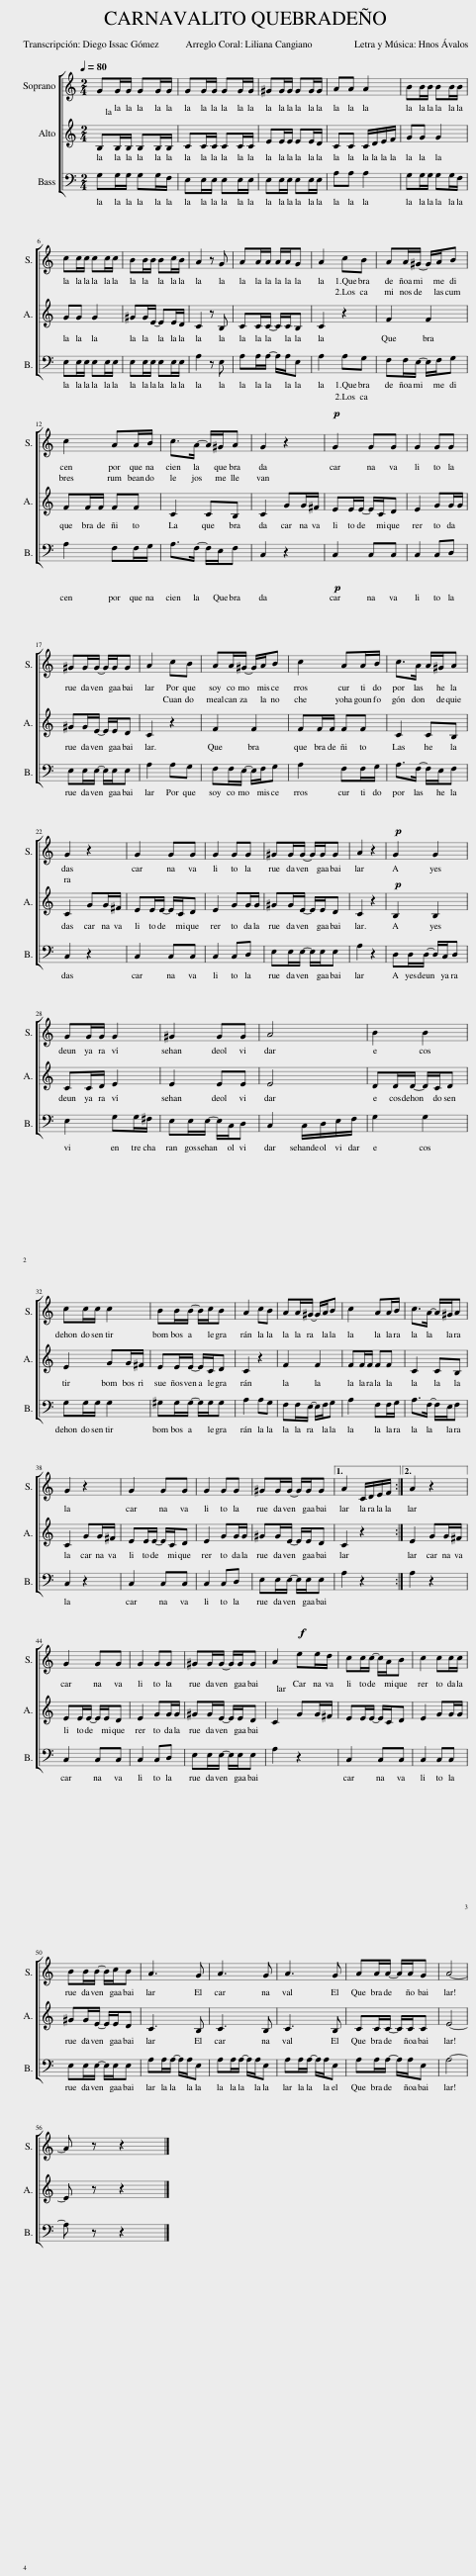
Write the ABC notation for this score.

X:1
%%score [ 1 2 3 ]
L:1/8
Q:1/4=80
M:2/4
I:linebreak $
K:C
V:1 treble
V:2 treble
V:3 bass
V:1
 GG/G/ GG/G/ | GG/G/ GG/G/ | ^GG/G/ GG/G/ | AA A2 | BB/B/ BB/B/ |$ %5
 cc/c/ cc/c/ | BB/B/ Bc/B/ | A2 z G | AA/A/ A/A/G | A2 cB | %10
 AA/^G/- G/A/B |$ c2 AA/B/ | c>A- A/^G/A | G2 z2 |!p! G2 GG | %15
 G2 GG |$ ^GG/G/- G/G/G | A2 cB | AA/^G/- G/A/B | c2 AA/B/ | %20
 c>A A/^G/A |$ G2 z2 | G2 GG | G2 GG | ^GG/G/- G/G/G | %25
 A2 z2 |!p! G2 G2 |$ GG/G/ G2 | ^G2 GG | A4 | %30
 B2 B2 |$ cc/c/ c2 | BB/B/- B/c/B | A2 cB | AA/^G/- G/A/B | %35
 c2 AA/B/ | c>A- A/^G/A |$ G2 z2 | G2 GG | G2 GG | %40
 ^GG/G/- G/G/G |1 A2 C/D/E/F/ :|2 A2 z2 ||$ G2 GG | G2 GG | %45
 ^GG/G/- G/G/G | A2!f! ee/d/ | cc/c/- c/A/B | c2 cc/c/ |$ BB/B/- B/c/B | %50
 A3 G | A3 G | A3 G | AA/A/- A/A/G | A4- |$ %55
 A z z2 |] %56
V:2
 B,B,/B,/ B,B,/B,/ | CC/C/ CC/C/ | EE/E/ EE/D/ | CC C/D/E/F/ | GG G2 |$ %5
 GG G2 | ^GG/E/- EE/D/ | C2 z B, | CC/C/- C/C/B, | C2 z2 | %10
 F2 F2 |$ FF/F/ FF | C2 CB, | C2 GG/^F/ | EE/E/- E/C/D | %15
 E2 GG/G/ |$ ^GG/E/- E/E/D | C2 z2 | F2 F2 | FF/F/ FF | %20
 C2 CB, |$ C2 GG/^F/ | EE/E/- E/C/D | E2 GG/G/ | ^GG/E/- E/E/D | %25
 C2 z2 |!p! B,2 B,2 |$ CC/D/ E2 | E2 EE | E4 | %30
 DD/D/- D/C/D |$ E2 GG/^F/ | EE/E/- E/C/D | C2 z2 | F2 F2 | %35
 FF/F/ FF | C2 CB, |$ C2 GG/^F/ | EE/E/- E/C/D | E2 GG/G/ | %40
 ^GG/E/- E/E/D |1 C2 z2 :|2 E2 GG/^F/ ||$ EE/E/- E/E/D | E2 GG/G/ | %45
 ^GG/E/- E/E/D | C2 GG/^F/ | EE/E/- E/C/D | E2 GG/G/ |$ ^GG/E/- E/E/D | %50
 C3 B, | C3 B, | C3 B, | CC/C/- C/C/C | E4- |$ %55
 E z z2 |] %56
V:3
 G,G,/G,/ G,G,/F,/ | E,E,/E,/ E,E,/E,/ | E,E,/E,/ E,E,/E,/ | A,A, A,2 | G,G,/G,/ G,G,/F,/ |$ %5
 E,E,/E,/ E,E,/E,/ | E,E,/E,/ E,E,/E,/ | A,2 z E, | A,A,/A,/- A,/A,/E, | A,2 A,G, | %10
 F,F,/E,/- E,/F,/G, |$ A,2 F,F,/G,/ | A,>F,- F,/E,/F, | C,2 z2 |!p! C,2 C,C, | %15
 C,2 C,D, |$ E,E,/E,/- E,/E,/E, | A,2 A,G, | F,F,/E,/- E,/F,/G, | A,2 F,F,/G,/ | %20
 A,>F,- F,/E,/F, |$ C,2 z2 | C,2 C,C, | C,2 C,D, | E,E,/E,/- E,/E,/E, | %25
 A,2 z2 | D,D,/D,/- D,/C,/D, |$ E,2 G,G,/^F,/ | E,E,/E,/- E,/C,/D, | C,2 C,/D,/E,/F,/ | %30
 G,2 G,2 |$ G,G,/G,/ G,2 | ^G,G,/G,/- G,/G,/G, | A,2 A,G, | F,F,/E,/- E,/F,/G, | %35
 A,2 F,F,/G,/ | A,>F,- F,/E,/F, |$ C,2 z2 | C,2 C,C, | C,2 C,D, | %40
 E,E,/E,/- E,/E,/E, |1 A,2 z2 :|2 A,2 z2 ||$ C,2 C,C, | C,2 C,D, | %45
 E,E,/E,/- E,/E,/E, | A,2 z2 | C,2 C,C, | C,2 C,C, |$ E,E,/E,/- E,/E,/E, | %50
 A,A,/A,/- A,/A,/E, | A,A,/A,/- A,/A,/E, | A,A,/A,/- A,/A,/E, | A,A,/A,/- A,/A,/E, | A,4- |$ %55
 A, z z2 |] %56
